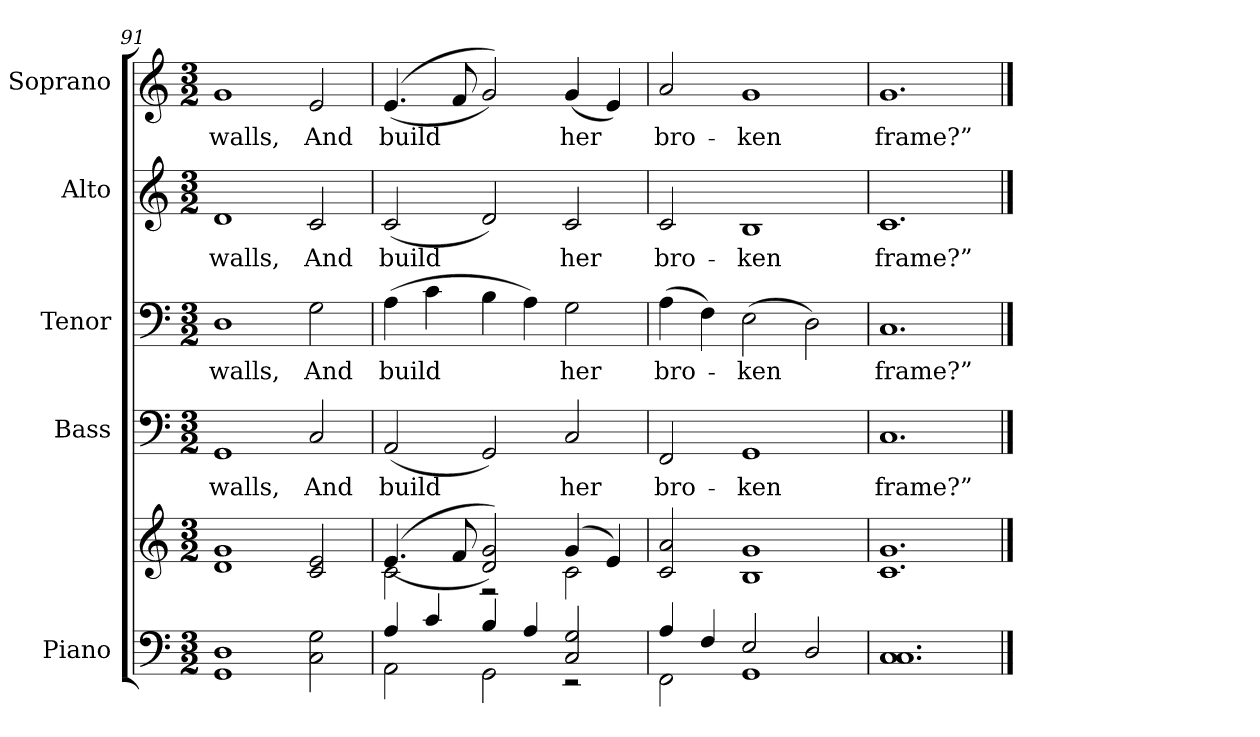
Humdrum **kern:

**kern	**kern	**kern	**text	**kern	**text	**kern	**text	**kern	**text
*part5	*part5	*part4	*part4	*part3	*part3	*part2	*part2	*part1	*part1
*staff6	*staff5	*staff4	*staff4	*staff3	*staff3	*staff2	*staff2	*staff1	*staff1
*I"Piano	*	*I"Bass	*	*I"Tenor	*	*I"Alto	*	*I"Soprano	*
*I'Pno.	*	*I'B.	*	*I'T.	*	*I'A.	*	*I'S.	*
!!LO:PB:g=z
*clefF4	*clefG2	*clefF4	*	*clefF4	*	*clefG2	*	*clefG2	*
*k[]	*k[]	*k[]	*	*k[]	*	*k[]	*	*k[]	*
*C:	*C:	*C:	*	*C:	*	*C:	*	*C:	*
*M3/2	*M3/2	*M3/2	*	*M3/2	*	*M3/2	*	*M3/2	*
=91	=91	=91	=91	=91	=91	=91	=91	=91	=91
!	!	!	!LO:LY:b:color=#000000	!	!	!	!	!	!
!	!	!	!	!	!LO:LY:b:color=#000000	!	!	!	!
!	!	!	!	!	!	!	!LO:LY:b:color=#000000	!	!
!	!	!	!	!	!	!	!	!	!LO:LY:b:color=#000000
1GGi 1Di	1di 1gi	1GGi	walls,	1Di	walls,	1di	walls,	1gi	walls,
!	!	!	!LO:LY:b:color=#000000	!	!	!	!	!	!
!	!	!	!	!	!LO:LY:b:color=#000000	!	!	!	!
!	!	!	!	!	!	!	!LO:LY:b:color=#000000	!	!
!	!	!	!	!	!	!	!	!	!LO:LY:b:color=#000000
2Ci\ 2Gi	2ci/ 2ei	2Ci/	And	2Gi\	And	2ci/	And	2ei/	And
=92	=92	=92	=92	=92	=92	=92	=92	=92	=92
*^	*^	*	*	*	*	*	*	*	*
!	!	!	!	!	!LO:LY:b:color=#000000	!	!	!	!	!	!
!	!	!	!	!	!	!	!LO:LY:b:color=#000000	!	!	!	!
!	!	!	!	!	!	!	!	!	!LO:LY:b:color=#000000	!	!
!	!	!	!	!	!	!	!	!	!	!	!LO:LY:b:color=#000000
4Ai/	2AAi\	((4.ei/	2ci\	(2AAi/	build	(4Ai\	build	(2ci/	build	((4.ei/	build
4ci/	.	.	.	.	.	4ci\	.	.	.	.	.
.	.	8fi/	.	.	.	.	.	.	.	8fi/	.
4Bi/	2GGi\	2di/ 2gi))	2r	2GGi/)	.	4Bi\	.	2di/)	.	2gi/))	.
4Ai/	.	.	.	.	.	4Ai\)	.	.	.	.	.
!	!	!	!	!	!LO:LY:b:color=#000000	!	!	!	!	!	!
!	!	!	!	!	!	!	!LO:LY:b:color=#000000	!	!	!	!
!	!	!	!	!	!	!	!	!	!LO:LY:b:color=#000000	!	!
!	!	!	!	!	!	!	!	!	!	!	!LO:LY:b:color=#000000
2Ci/ 2Gi	2r	(4gi/	2ci\	2Ci/	her	2Gi\	her	2ci/	her	(4gi/	her
.	.	4ei/)	.	.	.	.	.	.	.	4ei/)	.
*	*	*v	*v	*	*	*	*	*	*	*	*
=93	=93	=93	=93	=93	=93	=93	=93	=93	=93	=93
!	!	!	!	!LO:LY:b:color=#000000	!	!	!	!	!	!
!	!	!	!	!	!	!LO:LY:b:color=#000000	!	!	!	!
!	!	!	!	!	!	!	!	!LO:LY:b:color=#000000	!	!
!	!	!	!	!	!	!	!	!	!	!LO:LY:b:color=#000000
4Ai/	2FFi\	2ci/ 2ai	2FFi/	bro-	(4Ai\	bro-	2ci/	bro-	2ai/	bro-
4Fi/	.	.	.	.	4Fi\)	.	.	.	.	.
!	!	!	!	!LO:LY:b:color=#000000	!	!	!	!	!	!
!	!	!	!	!	!	!LO:LY:b:color=#000000	!	!	!	!
!	!	!	!	!	!	!	!	!LO:LY:b:color=#000000	!	!
!	!	!	!	!	!	!	!	!	!	!LO:LY:b:color=#000000
2Ei/	1GGi	1Bi 1gi	1GGi	-ken	(2Ei\	-ken	1Bi	-ken	1gi	-ken
2Di/	.	.	.	.	2Di\)	.	.	.	.	.
*v	*v	*	*	*	*	*	*	*	*	*
!!LO:PB:g=z
=94	=94	=94	=94	=94	=94	=94	=94	=94	=94
!	!	!	!LO:LY:b:color=#000000	!	!	!	!	!	!
!	!	!	!	!	!LO:LY:b:color=#000000	!	!	!	!
!	!	!	!	!	!	!	!LO:LY:b:color=#000000	!	!
!	!	!	!	!	!	!	!	!	!LO:LY:b:color=#000000
1.Ci 1.Ci	1.ci 1.gi	1.Ci	frame?”	1.Ci	frame?”	1.ci	frame?”	1.gi	frame?”
==	==	==	==	==	==	==	==	==	==
*-	*-	*-	*-	*-	*-	*-	*-	*-	*-
